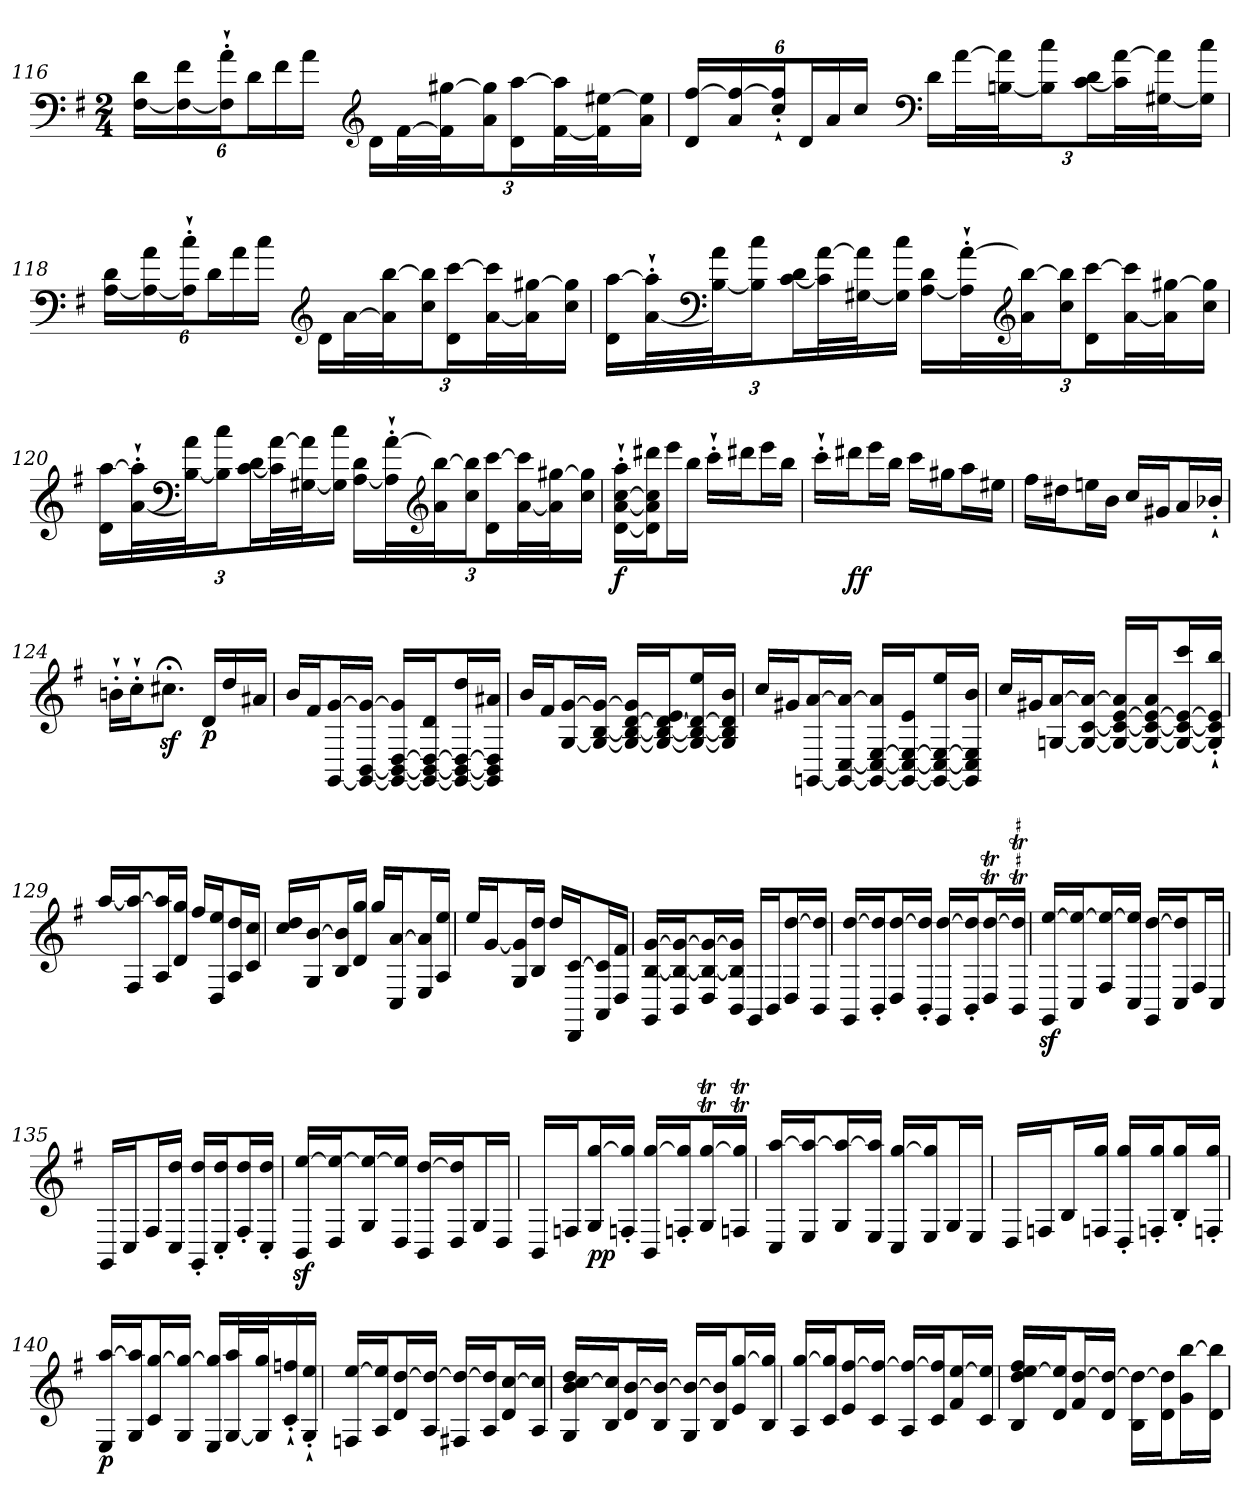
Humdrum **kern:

**kern	**dynam
*part1	*part1
*staff1	*staff1
*clefF4	*
*k[f#]	*
*G:	*
*M2/4	*
=116	=116
[24F# 24dLL	.
24F#_ 24f#	.
24F#]'` 24a'`J	.
24dL	.
24f#	.
24aJJ	.
*clefG2	*
24dLL	.
[48f#L	.
48f#] [48gg#XJ	.
24a 24gg#]J	.
24d [24aaL	.
[48f# 48aa]L	.
48f#] [48ee#XJ	.
24a 24ee#]JJ	.
=117	=117
24d [24ff#LL	.
24a 24ff#_	.
24cc'` 24ff#]'`J	.
24dL	.
24a	.
24ccJJ	.
*clefF4	*
24dLL	.
[48aL	.
[48Bn 48a]J	.
24B] 24ccJ	.
[24c 24dL	.
48c] [48aL	.
[48G#X 48a]J	.
24G#] 24ccJJ	.
=118	=118
[24A 24dLL	.
24A_ 24a	.
24A]'` 24cc'`J	.
24dL	.
24a	.
24ccJJ	.
*clefG2	*
24dLL	.
[48aL	.
48a] [48bbJ	.
24cc 24bb]J	.
24d [24cccL	.
[48a 48ccc]L	.
48a] [48gg#XJ	.
24cc 24gg#]JJ	.
=119	=119
24d [24aaLL	.
[48a'` 48aa]'`L	.
*clefF4	*
[48B 48a]J	.
24B] 24ccJ	.
[24c 24dL	.
48c] [48aL	.
[48G#X 48a]J	.
24G#] 24ccJJ	.
[24A 24dLL	.
48A]'` [48a'`L	.
*clefG2	*
48a] [48bbJ	.
24cc 24bb]J	.
24d [24cccL	.
[48a 48ccc]L	.
48a] [48gg#XJ	.
24cc 24gg#]JJ	.
=120	=120
24d [24aaLL	.
[48a'` 48aa]'`L	.
*clefF4	*
[48B 48a]J	.
24B] 24ccJ	.
[24c 24dL	.
48c] [48aL	.
[48G#X 48a]J	.
24G#] 24ccJJ	.
[24A 24dLL	.
48A]'` [48a'`L	.
*clefG2	*
48a] [48bbJ	.
24cc 24bb]J	.
24d [24cccL	.
[48a 48ccc]L	.
48a] [48gg#XJ	.
24cc 24gg#]JJ	.
=121	=121
[16d'` [16a'` [16cc'` 16aa'`LL	f
16d] 16a] 16cc] 16ddd#XJ	.
16eeeL	.
16bbJJ	.
16ccc'`LL	.
16ddd#XJ	.
16eeeL	.
16bbJJ	.
=122	=122
16ccc'`LL	.
16ddd#XJ	ff
16eeeL	.
16bbJJ	.
16cccLL	.
16gg#XJ	.
16aaL	.
16ee#XJJ	.
=123	=123
16ff#LL	.
16dd#XJ	.
16eenL	.
16bJJ	.
16ccLL	.
16g#XJ	.
16aL	.
16b-X'`JJ	.
=124	=124
16bn'`LL	.
16cc'`J	.
8.cc#Xz;<J	.
16dLL	p
16dd	.
16a#XJJ	.
=125	=125
16bLL	.
16f#J	.
[16GG [16gL	.
16GG_ [16BB 16g_JJ	.
16GG_ 16BB_ [16D 16g]LL	.
16GG_ 16BB_ 16D_ 16dJ	.
16GG_ 16BB_ 16D_ 16ddL	.
16GG] 16BB] 16D] 16a#XJJ	.
=126	=126
16bLL	.
16f#J	.
[16G [16gL	.
16G_ [16B 16g_JJ	.
16G_ 16B_ [16d 16g]LL	.
16G_ 16B_ 16d_ 16eJ	.
16G_ 16B_ 16d_ 16eeL	.
16G] 16B] 16d] 16bJJ	.
=127	=127
16ccLL	.
16g#XJ	.
[16GGn [16aL	.
16GG_ [16C 16a_JJ	.
16GG_ 16C_ [16E 16a]LL	.
16GG_ 16C_ 16E_ 16eJ	.
16GG_ 16C_ 16E_ 16eeL	.
16GG] 16C] 16E] 16bJJ	.
=128	=128
16ccLL	.
16g#XJ	.
[16Gn [16aL	.
16G_ [16c 16a_JJ	.
16G_ 16c_ [16e 16a]LL	.
16G_ 16c_ 16e_ 16aJ	.
16G_ 16c_ 16e_ 16cccL	.
16G]'` 16c]'` 16e]'` 16bb'`JJ	.
=129	=129
[16aaLL	.
16F# 16aa_J	.
16A 16aa]L	.
16d 16ggJJ	.
16ff#LL	.
16D 16eeJ	.
16A 16ddL	.
16c 16ccJJ	.
=130	=130
16cc 16ddLL	.
16G [16bJ	.
16B 16b]L	.
16d 16ggJJ	.
16ggLL	.
16C [16aJ	.
16E 16a]L	.
16A 16eeJJ	.
=131	=131
16eeLL	.
[16gJ	.
16G 16g]L	.
16B 16ddJJ	.
16ddLL	.
16DD [16cJ	.
16AA 16c]L	.
16D 16f#JJ	.
=132	=132
16GG [16B [16gLL	.
16BB 16B_ 16g_J	.
16D 16B_ 16g_L	.
16BB 16B] 16g]JJ	.
16GGLL	.
16BBJ	.
16D [16ddL	.
16BB 16dd]JJ	.
=133	=133
16GG [16ddLL	.
16BB' 16dd]'J	.
16D [16ddL	.
16BB' 16dd]'JJ	.
16GG [16ddLL	.
16BB' 16dd]'J	.
16DT [16ddTL	.
16BBT 16dd]TJJ	.
=134	=134
16GGz [16eezLL	.
16C 16ee_J	.
16F# 16ee_L	.
16C 16ee]JJ	.
16GG [16ddLL	.
16C 16dd]J	.
16F#L	.
16CJJ	.
=135	=135
16GGLL	.
16CJ	.
16F#L	.
16C 16ddJJ	.
16GG' 16dd'LL	.
16C' 16dd'J	.
16F#' 16dd'L	.
16C' 16dd'JJ	.
=136	=136
16BBz [16eezLL	.
16D 16ee_J	.
16G 16ee_L	.
16D 16ee]JJ	.
16BB [16ddLL	.
16D 16dd]J	.
16GL	.
16DJJ	.
=137	=137
16BBLL	.
16FnJ	.
16G [16ggL	pp
16Fn' 16gg]'JJ	.
16BB [16ggLL	.
16Fn' 16gg]'J	.
16GT [16ggTL	.
16FnT 16gg]TJJ	.
=138	=138
16C [16aaLL	.
16E 16aa_J	.
16G 16aa_L	.
16E 16aa]JJ	.
16C [16ggLL	.
16E 16gg]J	.
16GL	.
16EJJ	.
=139	=139
16DLL	.
16FnJ	.
16BL	.
16Fn 16ggJJ	.
16D' 16gg'LL	.
16Fn' 16gg'J	.
16B' 16gg'L	.
16Fn' 16gg'JJ	.
=140	=140
16E [16aaLL	p
16G 16aa]J	.
16c [16ggL	.
16G 16gg_JJ	.
16E 16gg]LL	.
[32G 32aaL	.
32G] 32ggJ	.
16c'` 16ffn'`	.
16G'` 16ee'`JJ	.
=141	=141
16Fn [16eeLL	.
16A 16ee]J	.
16d [16ddL	.
16A 16dd_JJ	.
16F#X 16dd_LL	.
16A 16dd]J	.
16d [16ccL	.
16A 16cc]JJ	.
=142	=142
16G 16b [16cc 16ddLL	.
16B 16cc]J	.
16d [16bL	.
16B 16b_JJ	.
16G 16b_LL	.
16B 16b]J	.
16e [16ggL	.
16B 16gg]JJ	.
=143	=143
16A [16ggLL	.
16c 16gg]J	.
16e [16ff#L	.
16c 16ff#_JJ	.
16A 16ff#_LL	.
16c 16ff#]J	.
16f# [16eeL	.
16c 16ee]JJ	.
=144	=144
16B 16dd [16ee 16ff#LL	.
16d 16ee]J	.
16f# [16ddL	.
16d 16dd_JJ	.
16B 16dd_LL	.
16d 16dd]J	.
16g [16bbL	.
16d 16bb]JJ	.
=	=
*-	*-
